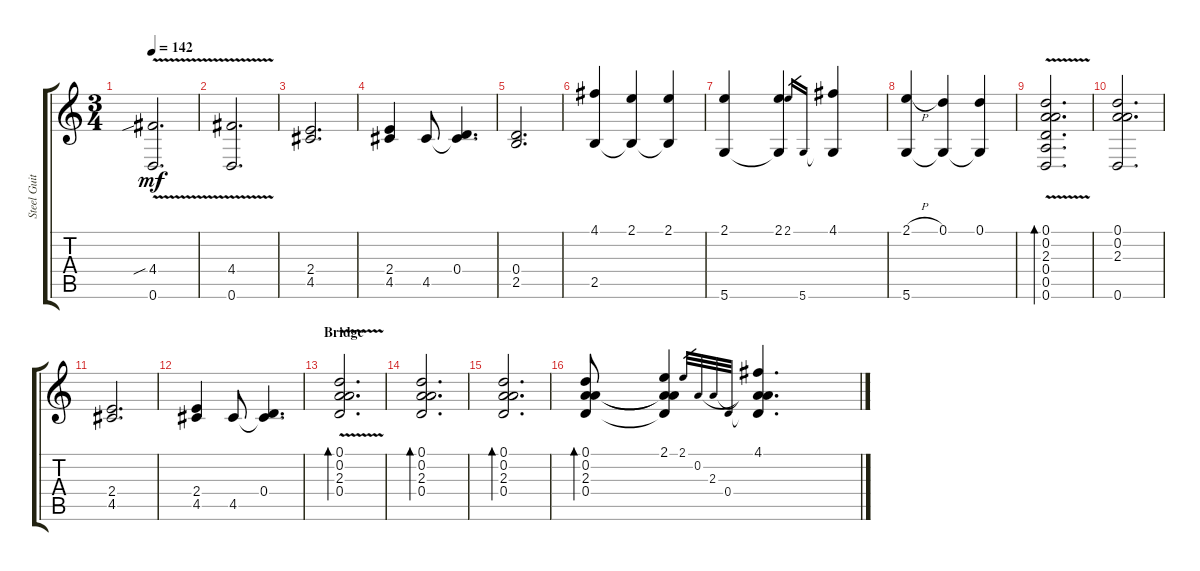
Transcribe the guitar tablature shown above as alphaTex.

\track ("Steel Guitar" "Steel Guit") {instrument acousticguitarsteel}
\staff {score tabs}
\tuning (D4 A3 G3 D3 A2 D2) {hide}
\ts (3 4)
\tempo 142
\clef g2
\ks c
(4.4{v sib} 0.6).2{d dy mf} |
(4.4{v} 0.6).2{d} |
(2.4 4.5).2{d} |
(2.4 4.5).4 4.5.8 (0.4 4.5{t}).4{d} |
(0.4 2.5).2{d} |
(4.1 2.5).4 (2.1 2.5{t}).4 (2.1 2.5{t}).4 |
(2.1 5.6).4 (2.1 5.6{t}).4 2.1.16{gr} 5.6.16{gr} (4.1 5.6{t}).4 |
(2.1{h} 5.6).4 (0.1 5.6{t}).4 (0.1 5.6{t}).4 |
(0.1{v} 0.2{v} 2.3{v} 0.4{v} 0.5{v} 0.6{v}).2{d bd 120} |
(0.1 0.2 2.3 0.6).2{d} |
(2.4 4.5).2{d} |
(2.4 4.5).4 4.5.8 (0.4 4.5{t}).4{d} |
\section ("" "Bridge")
(0.1{v} 0.2{v} 2.3{v} 0.4{v}).2{d bd 120} |
(0.1 0.2 2.3 0.4).2{d bd 120} |
(0.1 0.2 2.3 0.4).2{d bd 120} |
(0.1 0.2 2.3 0.4).8{bd 120} (2.1 0.2{t} 2.3{t} 0.4{t}).4 2.1.32{gr} 0.2.32{gr} 2.3.32{gr} 0.4.32{gr} (4.1 0.2{t} 2.3{t} 0.4{t}).4{d}
